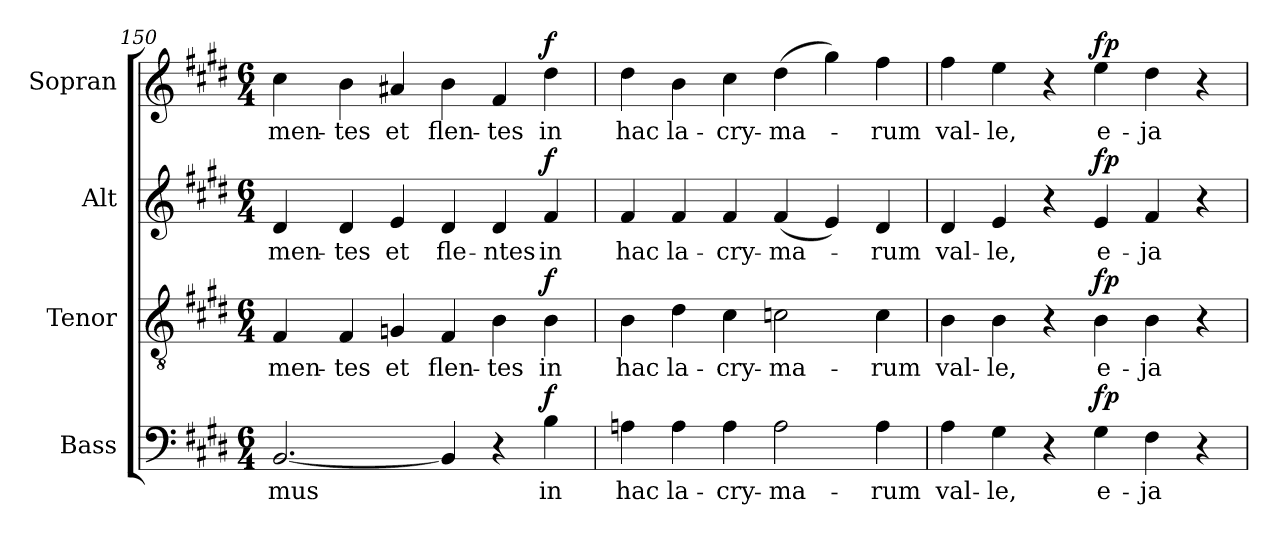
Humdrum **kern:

**kern	**text	**dynam	**kern	**text	**dynam	**kern	**text	**dynam	**kern	**text	**dynam
*part4	*part4	*part4	*part3	*part3	*part3	*part2	*part2	*part2	*part1	*part1	*part1
*staff4	*staff4	*staff4	*staff3	*staff3	*staff3	*staff2	*staff2	*staff2	*staff1	*staff1	*staff1
*I"Bass	*	*	*I"Tenor	*	*	*I"Alt	*	*	*I"Sopran	*	*
*I'B.	*	*	*I'T.	*	*	*I'A.	*	*	*I'S.	*	*
*clefF4	*	*	*clefGv2	*	*	*clefG2	*	*	*clefG2	*	*
*k[f#c#g#d#]	*	*	*k[f#c#g#d#]	*	*	*k[f#c#g#d#]	*	*	*k[f#c#g#d#]	*	*
*E:	*	*	*E:	*	*	*E:	*	*	*E:	*	*
*M6/4	*	*	*M6/4	*	*	*M6/4	*	*	*M6/4	*	*
=150	=150	=150	=150	=150	=150	=150	=150	=150	=150	=150	=150
!	!LO:LY:b	!	!	!LO:LY:b	!	!	!LO:LY:b	!	!	!LO:LY:b	!
[2.BB/	-mus	.	4F#/	-men-	.	4d#/	-men-	.	4cc#\	-men-	.
!	!	!	!	!LO:LY:b	!	!	!LO:LY:b	!	!	!LO:LY:b	!
.	.	.	4F#/	-tes	.	4d#/	-tes	.	4b\	-tes	.
!	!	!	!	!LO:LY:b	!	!	!LO:LY:b	!	!	!LO:LY:b	!
.	.	.	4Gn/	et	.	4e/	et	.	4a#X/	et	.
!	!	!	!	!LO:LY:b	!	!	!LO:LY:b	!	!	!LO:LY:b	!
4BB/]	.	.	4F#/	flen-	.	4d#/	fle-	.	4b\	flen-	.
!	!	!	!	!LO:LY:b	!	!	!LO:LY:b	!	!	!LO:LY:b	!
4r	.	.	4B\	-tes	.	4d#/	-ntes	.	4f#/	-tes	.
!	!LO:LY:b	!LO:DY:a	!	!LO:LY:b	!LO:DY:a	!	!LO:LY:b	!LO:DY:a	!	!LO:LY:b	!LO:DY:a
4B\	in	f	4B\	in	f	4f#/	in	f	4dd#\	in	f
!!LO:LB:g=z
=151	=151	=151	=151	=151	=151	=151	=151	=151	=151	=151	=151
!	!LO:LY:b	!	!	!LO:LY:b	!	!	!LO:LY:b	!	!	!LO:LY:b	!
4An\	hac	.	4B\	hac	.	4f#/	hac	.	4dd#\	hac	.
!	!LO:LY:b	!	!	!LO:LY:b	!	!	!LO:LY:b	!	!	!LO:LY:b	!
4A\	la-	.	4d#\	la-	.	4f#/	la-	.	4b\	la-	.
!	!LO:LY:b	!	!	!LO:LY:b	!	!	!LO:LY:b	!	!	!LO:LY:b	!
4A\	-cry-	.	4c#\	-cry-	.	4f#/	-cry-	.	4cc#\	-cry-	.
!	!LO:LY:b	!	!	!LO:LY:b	!	!	!LO:LY:b	!	!	!LO:LY:b	!
2A\	-ma-	.	2cn\	-ma-	.	(<4f#/	-ma-	.	(>4dd#\	-ma-	.
.	.	.	.	.	.	4e/)	.	.	4gg#\)	.	.
!	!LO:LY:b	!	!	!LO:LY:b	!	!	!LO:LY:b	!	!	!LO:LY:b	!
4A\	-rum	.	4c\	-rum	.	4d#/	-rum	.	4ff#\	-rum	.
=152	=152	=152	=152	=152	=152	=152	=152	=152	=152	=152	=152
!	!LO:LY:b	!	!	!LO:LY:b	!	!	!LO:LY:b	!	!	!LO:LY:b	!
4A\	val-	.	4B\	val-	.	4d#/	val-	.	4ff#\	val-	.
!	!LO:LY:b	!	!	!LO:LY:b	!	!	!LO:LY:b	!	!	!LO:LY:b	!
4G#\	-le,	.	4B\	-le,	.	4e/	-le,	.	4ee\	-le,	.
4r	.	.	4r	.	.	4r	.	.	4r	.	.
!	!LO:LY:b	!LO:DY:a	!	!LO:LY:b	!LO:DY:a	!	!LO:LY:b	!LO:DY:a	!	!LO:LY:b	!LO:DY:a
4G#\	e-	fp	4B\	e-	fp	4e/	e-	fp	4ee\	e-	fp
!	!LO:LY:b	!	!	!LO:LY:b	!	!	!LO:LY:b	!	!	!LO:LY:b	!
4F#\	-ja	.	4B\	-ja	.	4f#/	-ja	.	4dd#\	-ja	.
4r	.	.	4r	.	.	4r	.	.	4r	.	.
=	=	=	=	=	=	=	=	=	=	=	=
*-	*-	*-	*-	*-	*-	*-	*-	*-	*-	*-	*-
